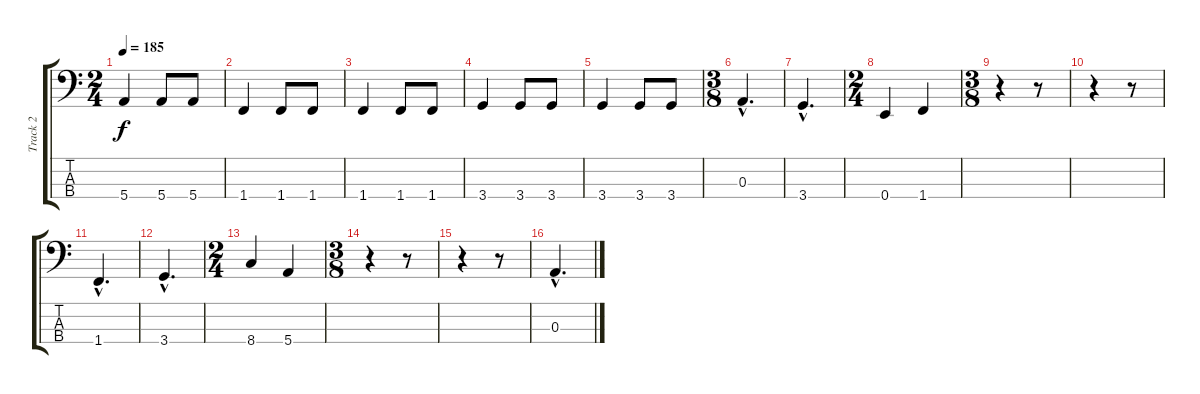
\track ("Track 2" "Track 2") {instrument electricbasspick}
\staff {score tabs}
\tuning (G2 D2 A1 E1) {hide}
\ts (2 4)
\tempo 185
\clef f4
\ks c
5.4.4{dy f} 5.4.8 5.4.8 |
1.4.4 1.4.8 1.4.8 |
1.4.4 1.4.8 1.4.8 |
3.4.4 3.4.8 3.4.8 |
3.4.4 3.4.8 3.4.8 |
\ts (3 8)
0.3{hac}.4{d} |
3.4{hac}.4{d} |
\ts (2 4)
0.4.4 1.4.4 |
\ts (3 8)
r.4 r.8 |
r.4 r.8 |
1.4{hac}.4{d} |
3.4{hac}.4{d} |
\ts (2 4)
8.4.4 5.4.4 |
\ts (3 8)
r.4 r.8 |
r.4 r.8 |
0.3{hac}.4{d}
